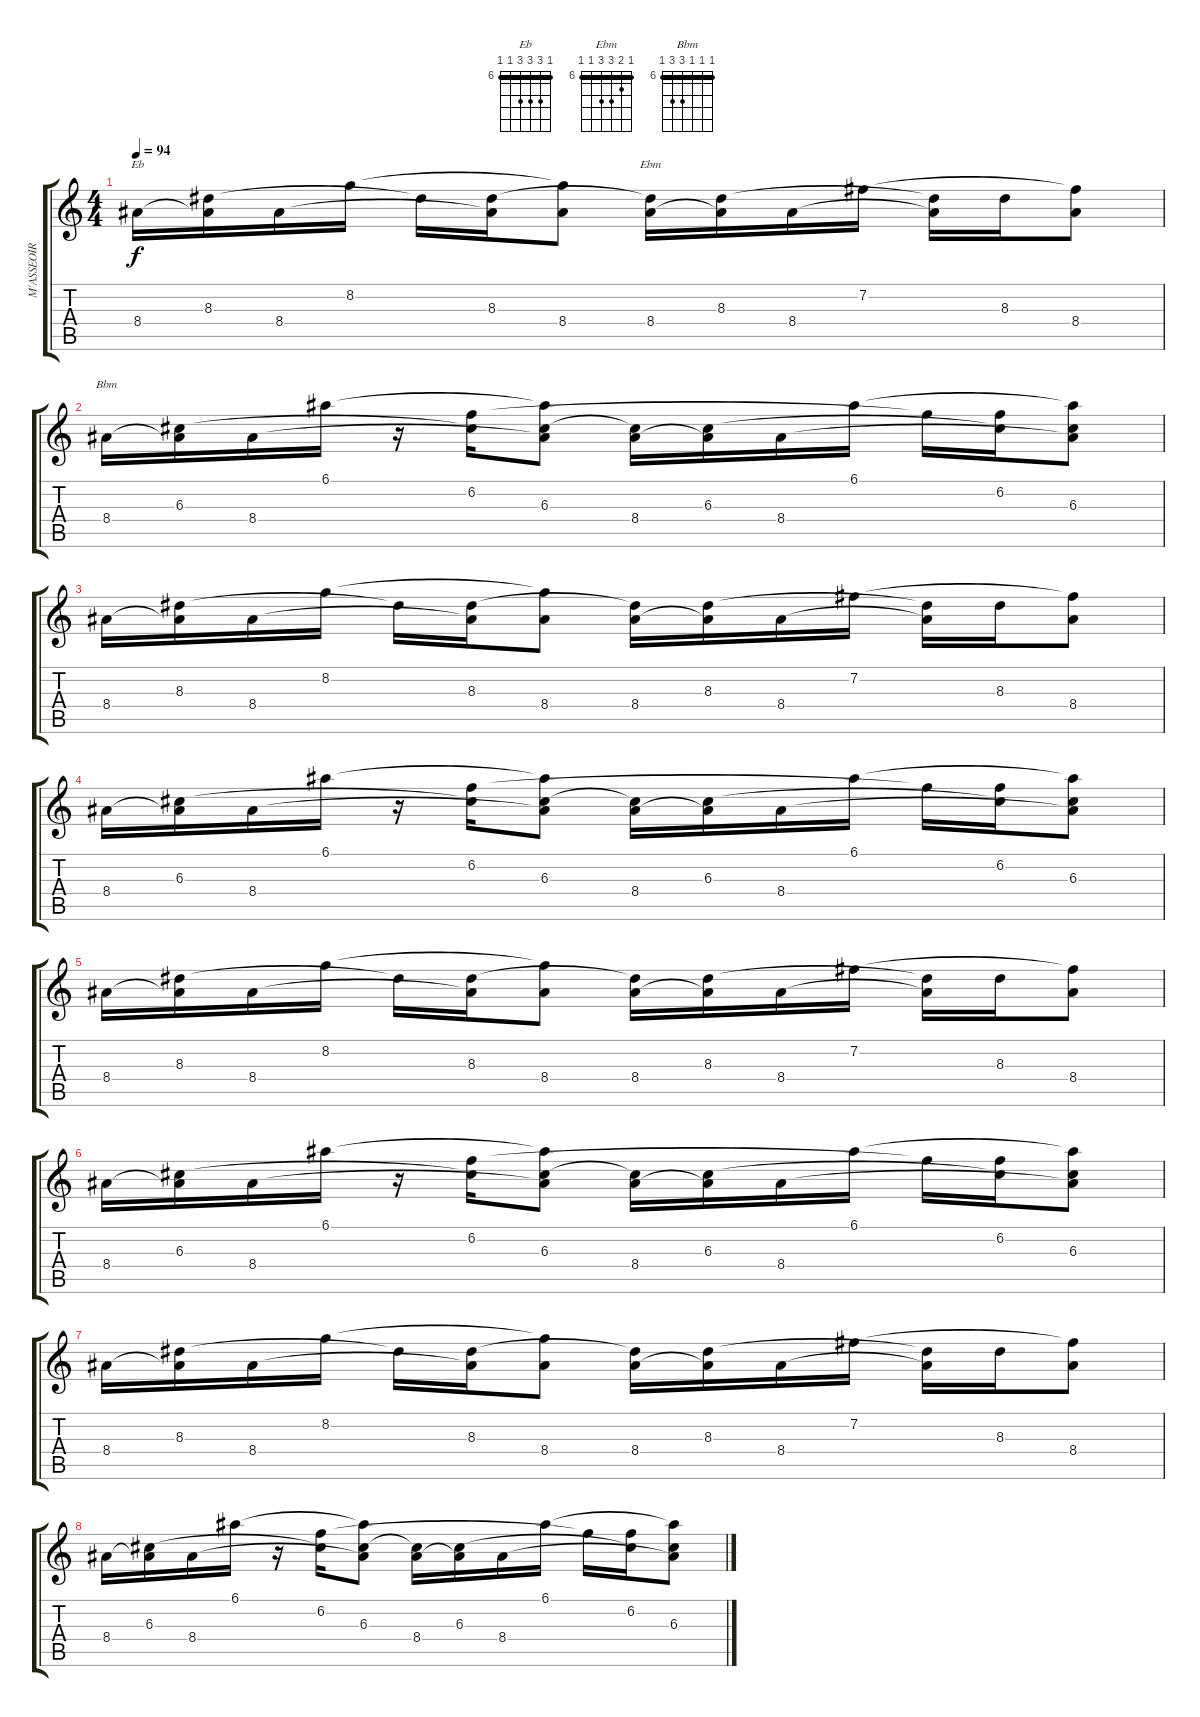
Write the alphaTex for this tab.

\track ("M'ASSEOIR (guitare 2)" "M'ASSEOIR ") {instrument acousticguitarnylon}
\staff {score tabs}
\tuning (E4 B3 G3 D3 A2 E2) {hide}
\chord ("Eb" 6 8 8 8 6 6) {firstfret 6 barre 6}
\chord ("Ebm" 6 7 8 8 6 6) {firstfret 6 barre 6}
\chord ("Bbm" 6 6 6 8 8 6) {firstfret 6 barre 6}
\ts (4 4)
\tempo 94
\clef g2
\ks c
8.4.16{ch "Eb" dy f} (8.3 8.4{t}).16 8.4.16 8.2.16 8.3{t}.16 (8.3 8.4{t}).16 (8.2{t} 8.4).8 (8.3{t} 8.4).16{ch "Ebm"} (8.3 8.4{t}).16 8.4.16 7.2.16 (8.3{t} 8.4{t}).16 8.3.16 (7.2{t} 8.4).8 |
8.4.16{ch "Bbm"} (6.3 8.4{t}).16 8.4.16 6.1.16 r.16 (6.2 6.3{t}).16 (6.1{t} 6.3 8.4{t}).8 (6.3{t} 8.4).16 (6.3 8.4{t}).16 8.4.16 6.1.16 6.2{t}.16 (6.2 6.3{t}).16 (6.1{t} 6.3 8.4{t}).8 |
8.4.16 (8.3 8.4{t}).16 8.4.16 8.2.16 8.3{t}.16 (8.3 8.4{t}).16 (8.2{t} 8.4).8 (8.3{t} 8.4).16 (8.3 8.4{t}).16 8.4.16 7.2.16 (8.3{t} 8.4{t}).16 8.3.16 (7.2{t} 8.4).8 |
8.4.16 (6.3 8.4{t}).16 8.4.16 6.1.16 r.16 (6.2 6.3{t}).16 (6.1{t} 6.3 8.4{t}).8 (6.3{t} 8.4).16 (6.3 8.4{t}).16 8.4.16 6.1.16 6.2{t}.16 (6.2 6.3{t}).16 (6.1{t} 6.3 8.4{t}).8 |
8.4.16 (8.3 8.4{t}).16 8.4.16 8.2.16 8.3{t}.16 (8.3 8.4{t}).16 (8.2{t} 8.4).8 (8.3{t} 8.4).16 (8.3 8.4{t}).16 8.4.16 7.2.16 (8.3{t} 8.4{t}).16 8.3.16 (7.2{t} 8.4).8 |
8.4.16 (6.3 8.4{t}).16 8.4.16 6.1.16 r.16 (6.2 6.3{t}).16 (6.1{t} 6.3 8.4{t}).8 (6.3{t} 8.4).16 (6.3 8.4{t}).16 8.4.16 6.1.16 6.2{t}.16 (6.2 6.3{t}).16 (6.1{t} 6.3 8.4{t}).8 |
8.4.16 (8.3 8.4{t}).16 8.4.16 8.2.16 8.3{t}.16 (8.3 8.4{t}).16 (8.2{t} 8.4).8 (8.3{t} 8.4).16 (8.3 8.4{t}).16 8.4.16 7.2.16 (8.3{t} 8.4{t}).16 8.3.16 (7.2{t} 8.4).8 |
8.4.16 (6.3 8.4{t}).16 8.4.16 6.1.16 r.16 (6.2 6.3{t}).16 (6.1{t} 6.3 8.4{t}).8 (6.3{t} 8.4).16 (6.3 8.4{t}).16 8.4.16 6.1.16 6.2{t}.16 (6.2 6.3{t}).16 (6.1{t} 6.3 8.4{t}).8
